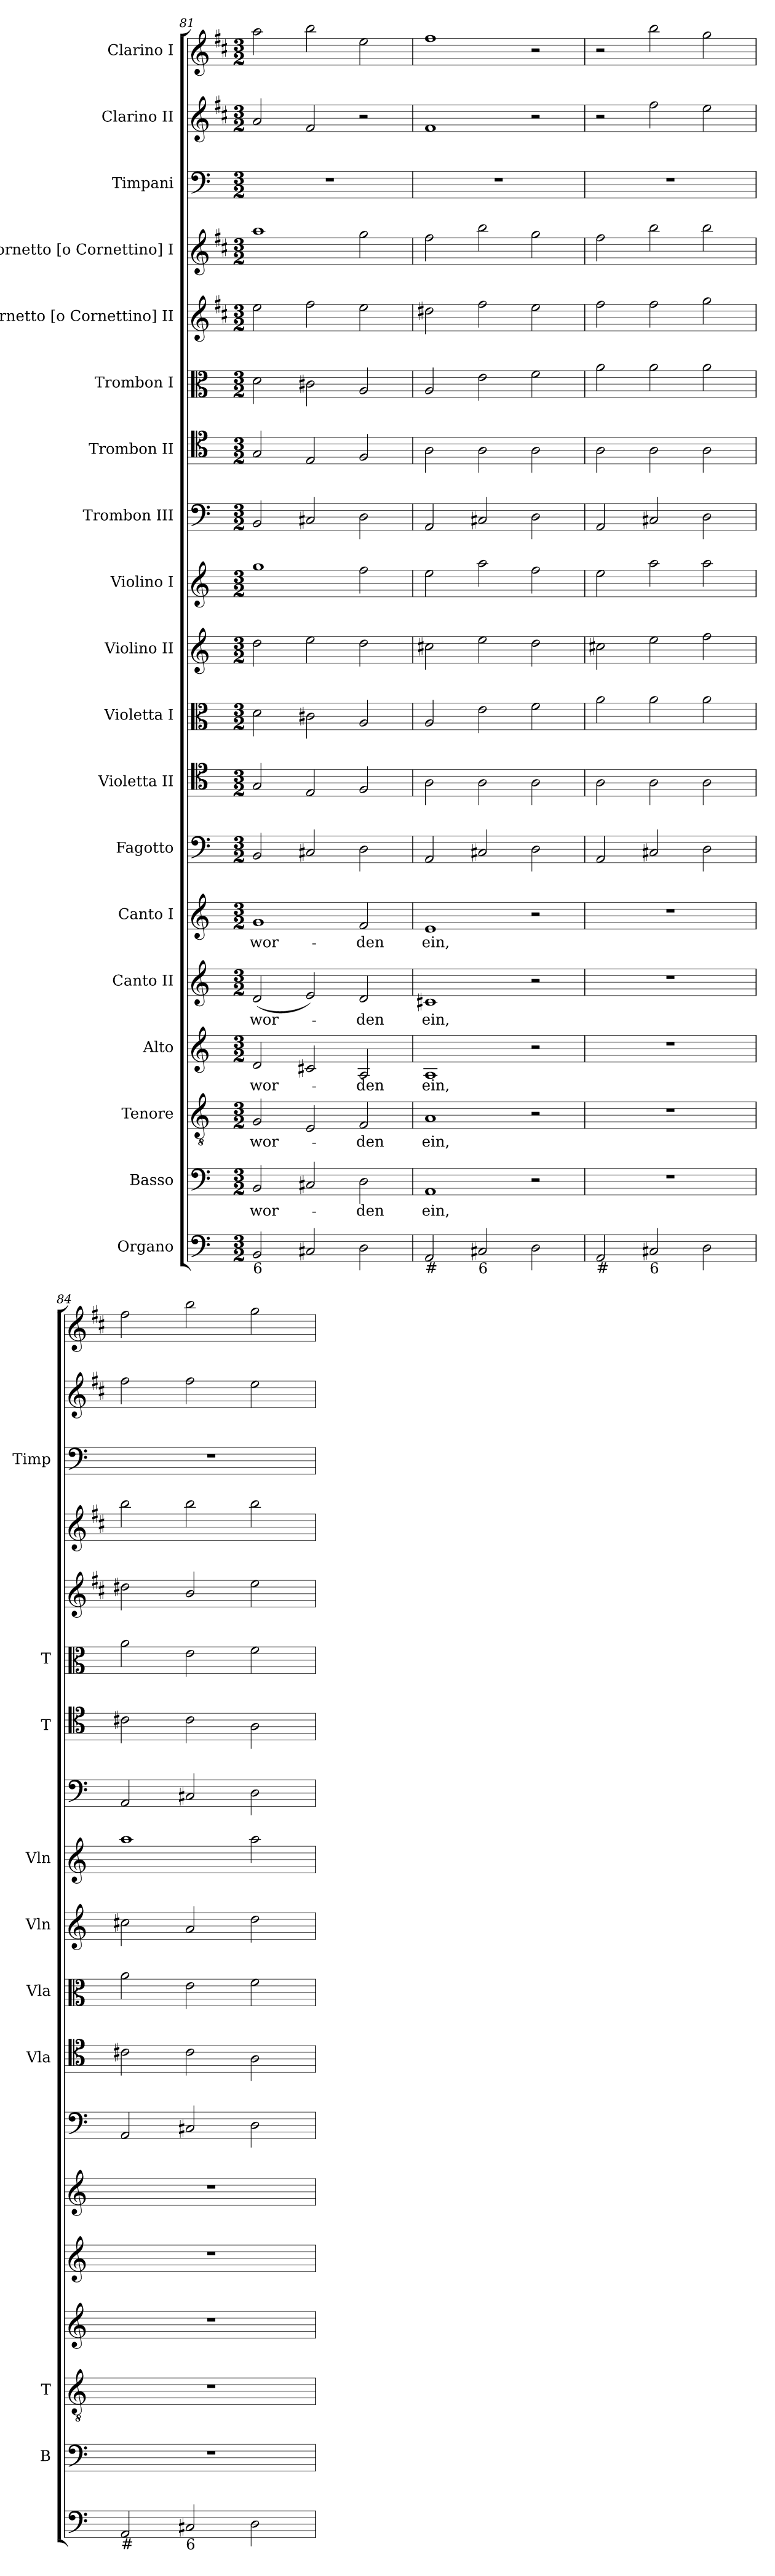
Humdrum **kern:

**kern	**kern	**text	**kern	**text	**kern	**text	**kern	**text	**kern	**text	**kern	**kern	**kern	**kern	**kern	**kern	**kern	**kern	**kern	**kern	**kern	**kern	**kern
*part19	*part18	*part18	*part17	*part17	*part16	*part16	*part15	*part15	*part14	*part14	*part13	*part12	*part11	*part10	*part9	*part8	*part7	*part6	*part5	*part4	*part3	*part2	*part1
*staff19	*staff18	*staff18	*staff17	*staff17	*staff16	*staff16	*staff15	*staff15	*staff14	*staff14	*staff13	*staff12	*staff11	*staff10	*staff9	*staff8	*staff7	*staff6	*staff5	*staff4	*staff3	*staff2	*staff1
*I"Organo	*I"Basso	*	*I"Tenore	*	*I"Alto	*	*I"Canto II	*	*I"Canto I	*	*I"Fagotto	*I"Violetta II	*I"Violetta I	*I"Violino II	*I"Violino I	*I"Trombon III	*I"Trombon II	*I"Trombon I	*I"Cornetto [o Cornettino] II	*I"Cornetto [o Cornettino] I	*I"Timpani	*I"Clarino II	*I"Clarino I
*	*I'B	*	*I'T	*	*	*	*	*	*	*	*	*I'Vla	*I'Vla	*I'Vln	*I'Vln	*	*I'T	*I'T	*	*	*I'Timp	*	*
*clefF4	*clefF4	*	*clefGv2	*	*clefG2	*	*clefG2	*	*clefG2	*	*clefF4	*clefC4	*clefC3	*clefG2	*clefG2	*clefF4	*clefC4	*clefC3	*clefG2	*clefG2	*clefF4	*clefG2	*clefG2
*	*	*	*ITrd7c12	*	*	*	*	*	*	*	*	*	*	*	*	*	*	*	*ITrd1c2	*ITrd1c2	*	*ITrd1c2	*ITrd1c2
*k[]	*k[]	*	*k[]	*	*k[]	*	*k[]	*	*k[]	*	*k[]	*k[]	*k[]	*k[]	*k[]	*k[]	*k[]	*k[]	*k[]	*k[]	*k[]	*k[]	*k[]
*C:	*C:	*	*C:	*	*C:	*	*C:	*	*C:	*	*C:	*C:	*C:	*C:	*C:	*C:	*C:	*C:	*C:	*C:	*C:	*C:	*C:
*M3/2	*M3/2	*	*M3/2	*	*M3/2	*	*M3/2	*	*M3/2	*	*M3/2	*M3/2	*M3/2	*M3/2	*M3/2	*M3/2	*M3/2	*M3/2	*M3/2	*M3/2	*M3/2	*M3/2	*M3/2
=81	=81	=81	=81	=81	=81	=81	=81	=81	=81	=81	=81	=81	=81	=81	=81	=81	=81	=81	=81	=81	=81	=81	=81
!LO:TX:b:t=6	!	!	!	!	!	!	!	!	!	!	!	!	!	!	!	!	!	!	!	!	!	!	!
!	!	!LO:LY:b	!	!LO:LY:b	!	!LO:LY:b	!	!LO:LY:b	!	!LO:LY:b	!	!	!	!	!	!	!	!	!	!	!LO:N:vis=1	!	!
2BB/	2BB/	wor-	2GG/	wor-	2d/	wor-	(<2d/	wor-	1g	wor-	2BB/	2G/	2d\	2dd\	1gg	2BB/	2G/	2d\	2dd\	1gg	1.r	2g/	2gg\
2C#X/	2C#X/	.	2EE/	.	2c#X/	.	2e/)	.	.	.	2C#X/	2E/	2c#X\	2ee\	.	2C#X/	2E/	2c#X\	2ee\	.	.	2e/	2aa\
!	!	!LO:LY:b	!	!LO:LY:b	!	!LO:LY:b	!	!LO:LY:b	!	!LO:LY:b	!	!	!	!	!	!	!	!	!	!	!	!	!
2D\	2D\	-den	2FF/	-den	2A/	-den	2d/	-den	2f/	-den	2D\	2F/	2A/	2dd\	2ff\	2D\	2F/	2A/	2dd\	2ff\	.	2r	2dd\
!!LO:PB:g=z
=82	=82	=82	=82	=82	=82	=82	=82	=82	=82	=82	=82	=82	=82	=82	=82	=82	=82	=82	=82	=82	=82	=82	=82
!LO:TX:b:t=#	!	!	!	!	!	!	!	!	!	!	!	!	!	!	!	!	!	!	!	!	!	!	!
!	!	!LO:LY:b	!	!LO:LY:b	!	!LO:LY:b	!	!LO:LY:b	!	!LO:LY:b	!	!	!	!	!	!	!	!	!	!	!LO:N:vis=1	!	!
2AA/	1AA	ein,	1AA	ein,	1A	ein,	1c#X	ein,	1e	ein,	2AA/	2A\	2A/	2cc#X\	2ee\	2AA/	2A\	2A/	2cc#X\	2ee\	1.r	1e	1ee
!LO:TX:b:t=6	!	!	!	!	!	!	!	!	!	!	!	!	!	!	!	!	!	!	!	!	!	!	!
2C#X/	.	.	.	.	.	.	.	.	.	.	2C#X/	2A\	2e\	2ee\	2aa\	2C#X/	2A\	2e\	2ee\	2aa\	.	.	.
2D\	2r	.	2r	.	2r	.	2r	.	2r	.	2D\	2A\	2f\	2dd\	2ff\	2D\	2A\	2f\	2dd\	2ff\	.	2r	2r
=83	=83	=83	=83	=83	=83	=83	=83	=83	=83	=83	=83	=83	=83	=83	=83	=83	=83	=83	=83	=83	=83	=83	=83
!LO:TX:b:t=#	!	!	!	!	!	!	!	!	!	!	!	!	!	!	!	!	!	!	!	!	!	!	!
!	!LO:N:vis=1	!	!LO:N:vis=1	!	!LO:N:vis=1	!	!LO:N:vis=1	!	!LO:N:vis=1	!	!	!	!	!	!	!	!	!	!	!	!LO:N:vis=1	!	!
2AA/	1.r	.	1.r	.	1.r	.	1.r	.	1.r	.	2AA/	2A\	2a\	2cc#X\	2ee\	2AA/	2A\	2a\	2ee\	2ee\	1.r	2r	2r
!LO:TX:b:t=6	!	!	!	!	!	!	!	!	!	!	!	!	!	!	!	!	!	!	!	!	!	!	!
2C#X/	.	.	.	.	.	.	.	.	.	.	2C#X/	2A\	2a\	2ee\	2aa\	2C#X/	2A\	2a\	2ee\	2aa\	.	2ee\	2aa\
2D\	.	.	.	.	.	.	.	.	.	.	2D\	2A\	2a\	2ff\	2aa\	2D\	2A\	2a\	2ff\	2aa\	.	2dd\	2ff\
=84	=84	=84	=84	=84	=84	=84	=84	=84	=84	=84	=84	=84	=84	=84	=84	=84	=84	=84	=84	=84	=84	=84	=84
!LO:TX:b:t=#	!	!	!	!	!	!	!	!	!	!	!	!	!	!	!	!	!	!	!	!	!	!	!
!	!LO:N:vis=1	!	!LO:N:vis=1	!	!LO:N:vis=1	!	!LO:N:vis=1	!	!LO:N:vis=1	!	!	!	!	!	!	!	!	!	!	!	!LO:N:vis=1	!	!
2AA/	1.r	.	1.r	.	1.r	.	1.r	.	1.r	.	2AA/	2c#X\	2a\	2cc#X\	1aa	2AA/	2c#X\	2a\	2cc#X\	2aa\	1.r	2ee\	2ee\
!LO:TX:b:t=6	!	!	!	!	!	!	!	!	!	!	!	!	!	!	!	!	!	!	!	!	!	!	!
2C#X/	.	.	.	.	.	.	.	.	.	.	2C#X/	2c#\	2e\	2a/	.	2C#X/	2c#\	2e\	2a/	2aa\	.	2ee\	2aa\
2D\	.	.	.	.	.	.	.	.	.	.	2D\	2A\	2f\	2dd\	2aa\	2D\	2A\	2f\	2dd\	2aa\	.	2dd\	2ff\
=	=	=	=	=	=	=	=	=	=	=	=	=	=	=	=	=	=	=	=	=	=	=	=
*-	*-	*-	*-	*-	*-	*-	*-	*-	*-	*-	*-	*-	*-	*-	*-	*-	*-	*-	*-	*-	*-	*-	*-
